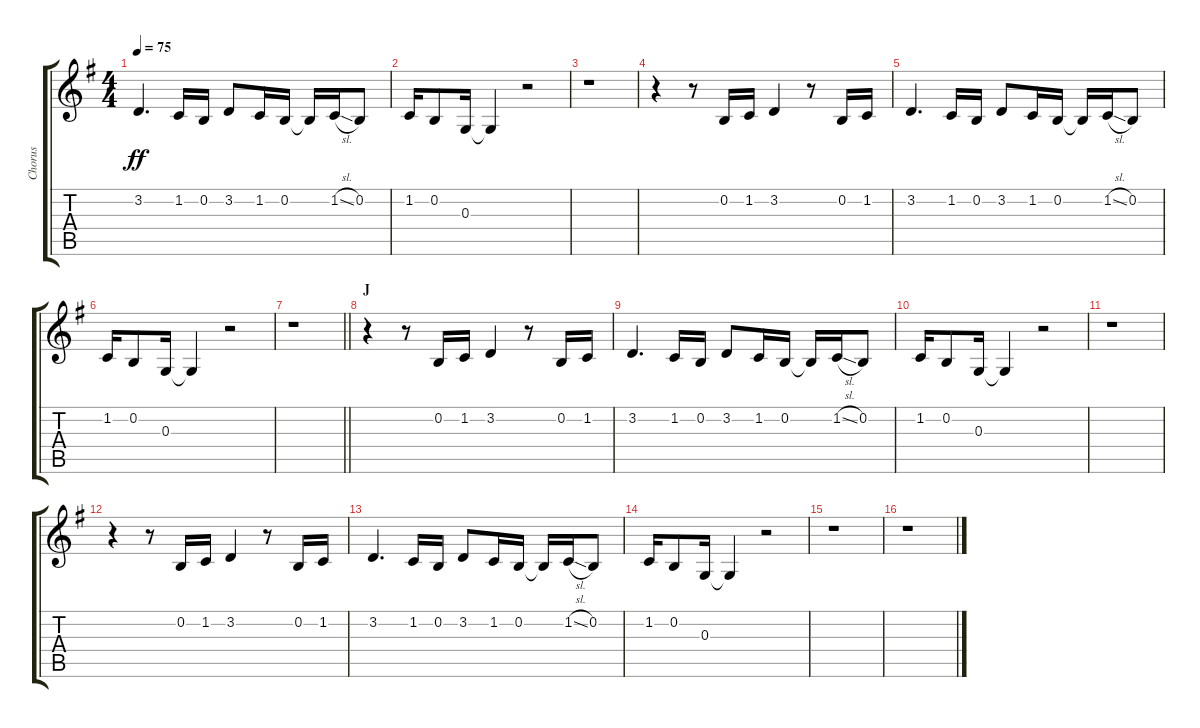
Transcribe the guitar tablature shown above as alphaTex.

\track ("Chorus" "Chorus") {instrument voiceoohs}
\staff {score tabs}
\tuning (E4 B3 G3 D3 A2 E2) {hide}
\ts (4 4)
\tempo 75
\clef g2
\ks g
3.2.4{d dy ff} 1.2.16 0.2.16 3.2.8 1.2.16 0.2.16 0.2{t}.16 1.2{sl}.16 0.2.8 |
1.2.16 0.2.8 0.3.16 0.3{t}.4 r.2 |
r.1 |
r.4 r.8 0.2.16 1.2.16 3.2.4 r.8 0.2.16 1.2.16 |
3.2.4{d} 1.2.16 0.2.16 3.2.8 1.2.16 0.2.16 0.2{t}.16 1.2{sl}.16 0.2.8 |
1.2.16 0.2.8 0.3.16 0.3{t}.4 r.2 |
\barLineRight lightlight
r.1 |
\section ("" "J")
r.4 r.8 0.2.16 1.2.16 3.2.4 r.8 0.2.16 1.2.16 |
3.2.4{d} 1.2.16 0.2.16 3.2.8 1.2.16 0.2.16 0.2{t}.16 1.2{sl}.16 0.2.8 |
1.2.16 0.2.8 0.3.16 0.3{t}.4 r.2 |
r.1 |
r.4 r.8 0.2.16 1.2.16 3.2.4 r.8 0.2.16 1.2.16 |
3.2.4{d} 1.2.16 0.2.16 3.2.8 1.2.16 0.2.16 0.2{t}.16 1.2{sl}.16 0.2.8 |
1.2.16 0.2.8 0.3.16 0.3{t}.4 r.2 |
r.1 |
r.1
